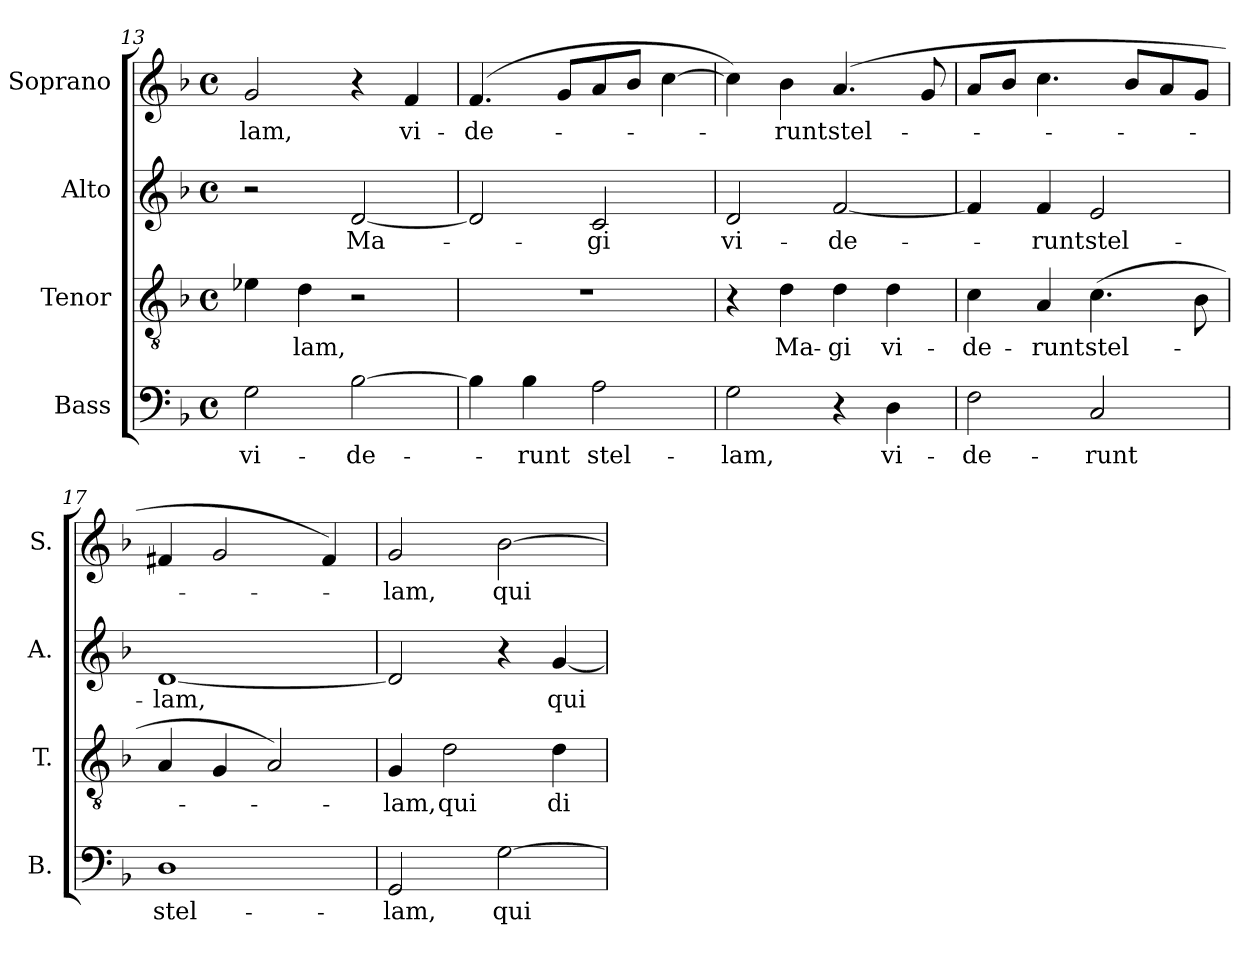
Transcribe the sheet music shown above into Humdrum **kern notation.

**kern	**text	**kern	**text	**kern	**text	**kern	**text
*part4	*part4	*part3	*part3	*part2	*part2	*part1	*part1
*staff4	*staff4	*staff3	*staff3	*staff2	*staff2	*staff1	*staff1
*I"Bass	*	*I"Tenor	*	*I"Alto	*	*I"Soprano	*
*I'B.	*	*I'T.	*	*I'A.	*	*I'S.	*
*clefF4	*	*clefGv2	*	*clefG2	*	*clefG2	*
*	*	*ITrd7c12	*	*	*	*	*
*k[b-]	*	*k[b-]	*	*k[b-]	*	*k[b-]	*
*F:	*	*F:	*	*F:	*	*F:	*
*M4/4	*	*M4/4	*	*M4/4	*	*M4/4	*
*met(c)	*	*met(c)	*	*met(c)	*	*met(c)	*
=13	=13	=13	=13	=13	=13	=13	=13
!	!LO:LY:b:color=#000000	!	!	!	!	!	!
!	!	!	!	!	!	!	!LO:LY:b:color=#000000
2Gi\	vi-	4E-Xi\	.	2r	.	2gi/	-lam,
!	!	!	!LO:LY:b:color=#000000	!	!	!	!
.	.	4Di\	-lam,	.	.	.	.
!	!LO:LY:b:color=#000000	!	!	!	!	!	!
!	!	!	!	!	!LO:LY:b:color=#000000	!	!
[2B-i\	-de-	2r	.	[2di/	Ma-	4r	.
!	!	!	!	!	!	!	!LO:LY:b:color=#000000
.	.	.	.	.	.	4fi/	vi-
!!LO:LB:g=z
=14	=14	=14	=14	=14	=14	=14	=14
!	!	!	!	!	!	!	!LO:LY:b:color=#000000
4B-i\]	.	1r	.	2di/]	.	(4.fi/	-de-
!	!LO:LY:b:color=#000000	!	!	!	!	!	!
4B-i\	-runt	.	.	.	.	.	.
.	.	.	.	.	.	8gi/L	.
!	!LO:LY:b:color=#000000	!	!	!	!	!	!
!	!	!	!	!	!LO:LY:b:color=#000000	!	!
2Ai\	stel-	.	.	2ci/	-gi	8ai/	.
.	.	.	.	.	.	8b-i/J	.
.	.	.	.	.	.	[4cci\	.
=15	=15	=15	=15	=15	=15	=15	=15
!	!LO:LY:b:color=#000000	!	!	!	!	!	!
!	!	!	!	!	!LO:LY:b:color=#000000	!	!
2Gi\	-lam,	4r	.	2di/	vi-	4cci\])	.
!	!	!	!LO:LY:b:color=#000000	!	!	!	!
!	!	!	!	!	!	!	!LO:LY:b:color=#000000
.	.	4Di\	Ma-	.	.	4b-i\	-runt
!	!	!	!LO:LY:b:color=#000000	!	!	!	!
!	!	!	!	!	!LO:LY:b:color=#000000	!	!
!	!	!	!	!	!	!	!LO:LY:b:color=#000000
4r	.	4Di\	-gi	[2fi/	-de-	(4.ai/	stel-
!	!LO:LY:b:color=#000000	!	!	!	!	!	!
!	!	!	!LO:LY:b:color=#000000	!	!	!	!
4Di\	vi-	4Di\	vi-	.	.	.	.
.	.	.	.	.	.	8gi/	.
=16	=16	=16	=16	=16	=16	=16	=16
!	!LO:LY:b:color=#000000	!	!	!	!	!	!
!	!	!	!LO:LY:b:color=#000000	!	!	!	!
2Fi\	-de-	4Ci\	-de-	4fi/]	.	8ai/L	.
.	.	.	.	.	.	8b-i/J	.
!	!	!	!LO:LY:b:color=#000000	!	!	!	!
!	!	!	!	!	!LO:LY:b:color=#000000	!	!
.	.	4AAi/	-runt	4fi/	-runt	4.cci\	.
!	!LO:LY:b:color=#000000	!	!	!	!	!	!
!	!	!	!LO:LY:b:color=#000000	!	!	!	!
!	!	!	!	!	!LO:LY:b:color=#000000	!	!
2Ci/	-runt	(4.Ci\	stel-	2ei/	stel-	.	.
.	.	.	.	.	.	8b-i/L	.
.	.	.	.	.	.	8ai/	.
.	.	8BB-i\	.	.	.	8gi/J	.
=17	=17	=17	=17	=17	=17	=17	=17
!	!LO:LY:b:color=#000000	!	!	!	!	!	!
!	!	!	!	!	!LO:LY:b:color=#000000	!	!
1Di	stel-	4AAi/	.	[1di	-lam,	4f#Xi/	.
.	.	4GGi/	.	.	.	2gi/	.
.	.	2AAi/)	.	.	.	.	.
.	.	.	.	.	.	4f#i/)	.
=18	=18	=18	=18	=18	=18	=18	=18
!	!LO:LY:b:color=#000000	!	!	!	!	!	!
!	!	!	!LO:LY:b:color=#000000	!	!	!	!
!	!	!	!	!	!	!	!LO:LY:b:color=#000000
2GGi/	-lam,	4GGi/	-lam,	2di/]	.	2gi/	-lam,
!	!	!	!LO:LY:b:color=#000000	!	!	!	!
.	.	2Di\	qui	.	.	.	.
!	!LO:LY:b:color=#000000	!	!	!	!	!	!
!	!	!	!	!	!	!	!LO:LY:b:color=#000000
[2Gi\	qui	.	.	4r	.	[2b-i\	qui
!	!	!	!LO:LY:b:color=#000000	!	!	!	!
!	!	!	!	!	!LO:LY:b:color=#000000	!	!
.	.	4Di\	di-	[4gi/	qui	.	.
=	=	=	=	=	=	=	=
*-	*-	*-	*-	*-	*-	*-	*-
